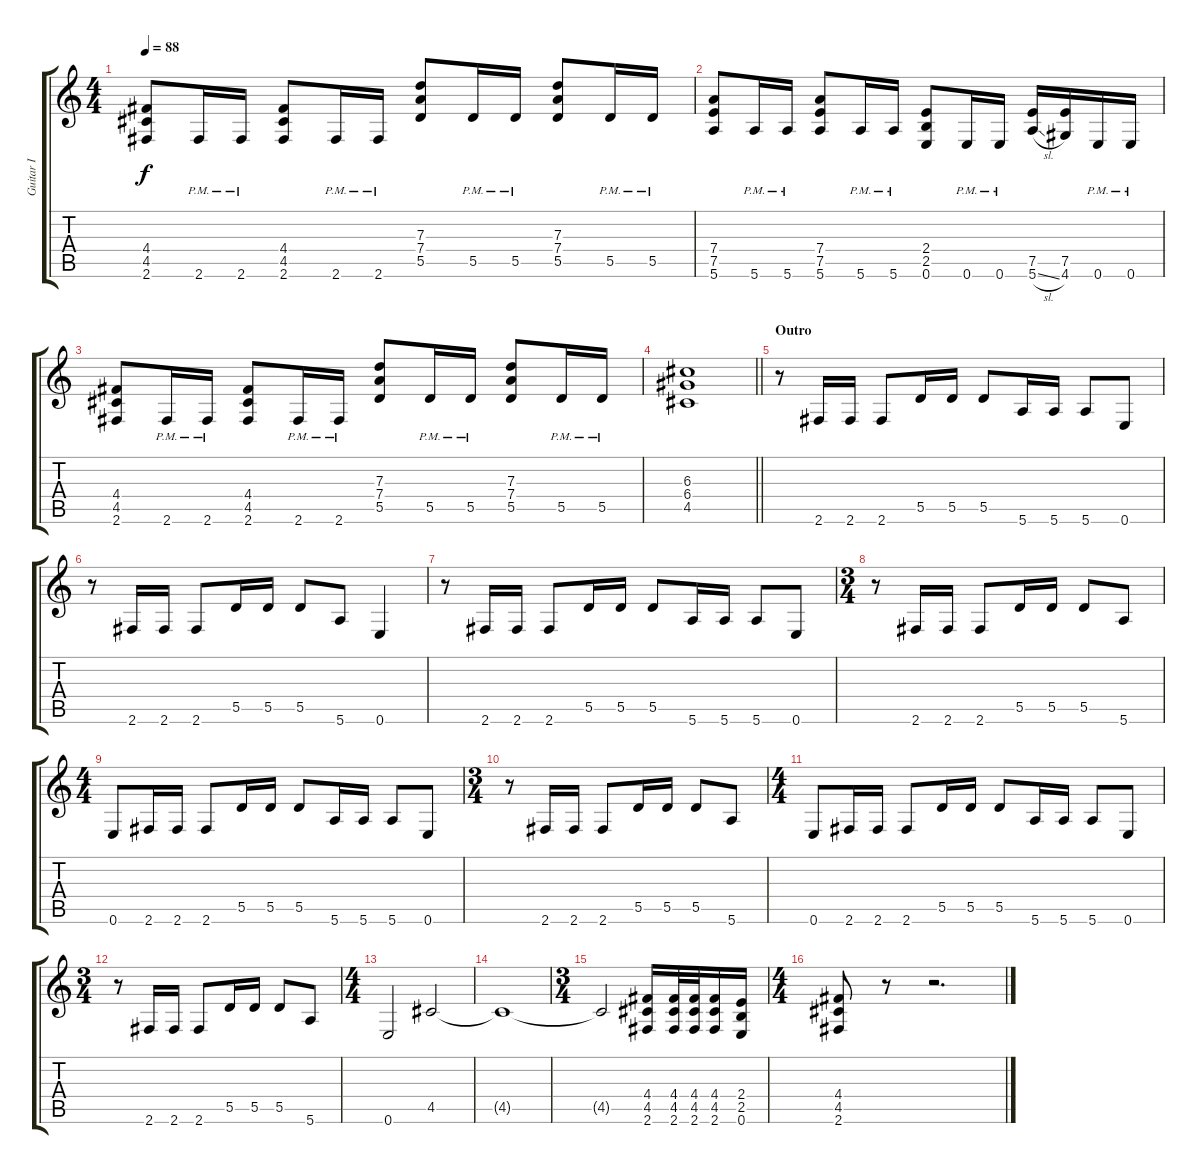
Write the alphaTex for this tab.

\track ("Guitar I" "Guitar I") {instrument overdrivenguitar}
\staff {score tabs}
\tuning (E4 B3 G3 D3 A2 E2) {hide}
\ts (4 4)
\tempo 88
\clef g2
\ks c
(4.4 4.5 2.6).8{dy f} 2.6{pm}.16 2.6{pm}.16 (4.4 4.5 2.6).8 2.6{pm}.16 2.6{pm}.16 (7.3 7.4 5.5).8 5.5{pm}.16 5.5{pm}.16 (7.3 7.4 5.5).8 5.5{pm}.16 5.5{pm}.16 |
(7.4 7.5 5.6).8 5.6{pm}.16 5.6{pm}.16 (7.4 7.5 5.6).8 5.6{pm}.16 5.6{pm}.16 (2.4 2.5 0.6).8 0.6{pm}.16 0.6{pm}.16 (7.5 5.6{sl}).16 (7.5 4.6).16 0.6{pm}.16 0.6{pm}.16 |
(4.4 4.5 2.6).8 2.6{pm}.16 2.6{pm}.16 (4.4 4.5 2.6).8 2.6{pm}.16 2.6{pm}.16 (7.3 7.4 5.5).8 5.5{pm}.16 5.5{pm}.16 (7.3 7.4 5.5).8 5.5{pm}.16 5.5{pm}.16 |
\barLineRight lightlight
(6.3 6.4 4.5).1 |
\section ("" "Outro")
r.8 2.6.16 2.6.16 2.6.8 5.5.16 5.5.16 5.5.8 5.6.16 5.6.16 5.6.8 0.6.8 |
r.8 2.6.16 2.6.16 2.6.8 5.5.16 5.5.16 5.5.8 5.6.8 0.6.4 |
r.8 2.6.16 2.6.16 2.6.8 5.5.16 5.5.16 5.5.8 5.6.16 5.6.16 5.6.8 0.6.8 |
\ts (3 4)
r.8 2.6.16 2.6.16 2.6.8 5.5.16 5.5.16 5.5.8 5.6.8 |
\ts (4 4)
0.6.8 2.6.16 2.6.16 2.6.8 5.5.16 5.5.16 5.5.8 5.6.16 5.6.16 5.6.8 0.6.8 |
\ts (3 4)
r.8 2.6.16 2.6.16 2.6.8 5.5.16 5.5.16 5.5.8 5.6.8 |
\ts (4 4)
0.6.8 2.6.16 2.6.16 2.6.8 5.5.16 5.5.16 5.5.8 5.6.16 5.6.16 5.6.8 0.6.8 |
\ts (3 4)
r.8 2.6.16 2.6.16 2.6.8 5.5.16 5.5.16 5.5.8 5.6.8 |
\ts (4 4)
0.6.2 4.5.2 |
4.5{t}.1 |
\ts (3 4)
4.5{t}.2 (4.4 4.5 2.6).16 (4.4 4.5 2.6).32 (4.4 4.5 2.6).32 (4.4 4.5 2.6).16 (2.4 2.5 0.6).16 |
\ts (4 4)
(4.4 4.5 2.6).8 r.8 r.2{d}
